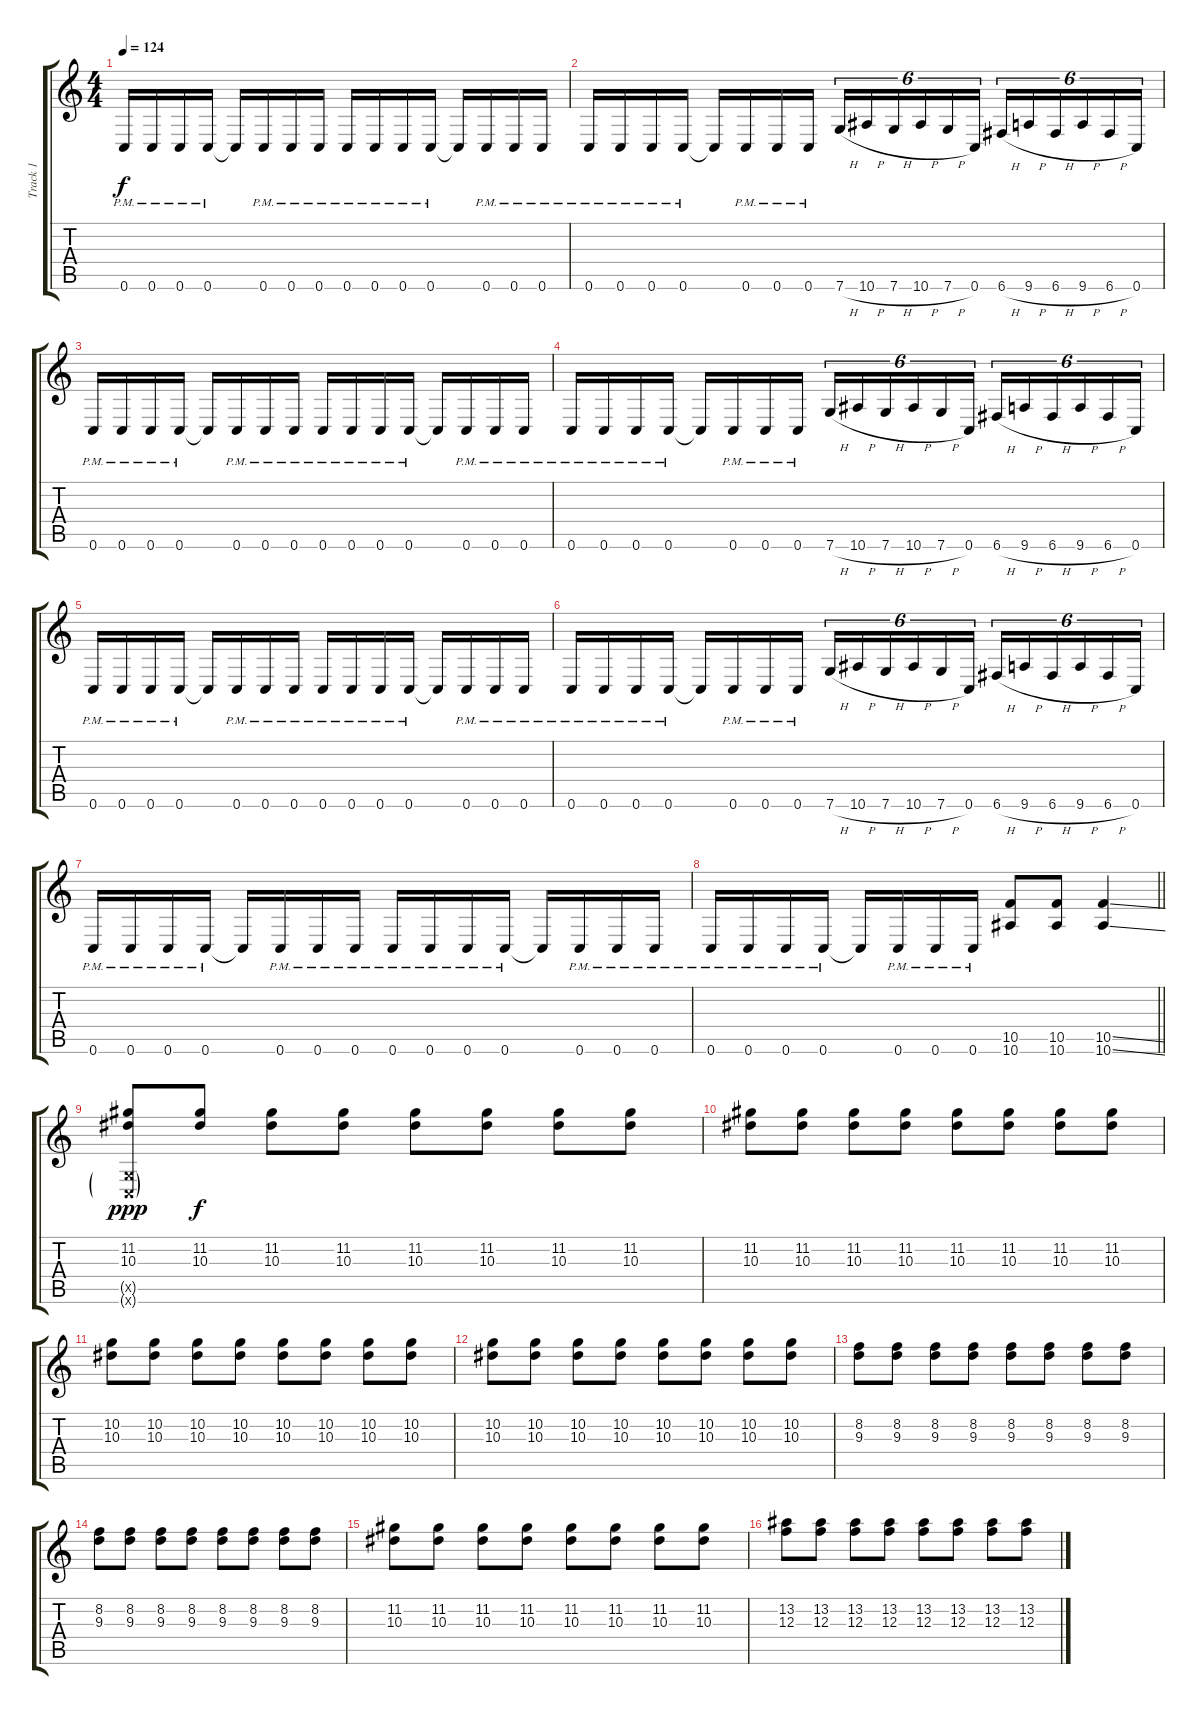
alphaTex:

\track ("Track 1" "Track 1") {instrument distortionguitar}
\staff {score tabs}
\tuning (D4 A3 F3 C3 G2 C2) {hide}
\ts (4 4)
\tempo 124
\clef g2
\ks c
0.6{pm}.16{dy f} 0.6{pm}.16 0.6{pm}.16 0.6{pm}.16 0.6{t}.16 0.6{pm}.16 0.6{pm}.16 0.6{pm}.16 0.6{pm}.16 0.6{pm}.16 0.6{pm}.16 0.6{pm}.16 0.6{t}.16 0.6{pm}.16 0.6{pm}.16 0.6{pm}.16 |
0.6{pm}.16 0.6{pm}.16 0.6{pm}.16 0.6{pm}.16 0.6{t}.16 0.6{pm}.16 0.6{pm}.16 0.6{pm}.16 7.6{h}.16{tu (6 4)} 10.6{h}.16{tu (6 4)} 7.6{h}.16{tu (6 4)} 10.6{h}.16{tu (6 4)} 7.6{h}.16{tu (6 4)} 0.6.16{tu (6 4)} 6.6{h}.16{tu (6 4)} 9.6{h}.16{tu (6 4)} 6.6{h}.16{tu (6 4)} 9.6{h}.16{tu (6 4)} 6.6{h}.16{tu (6 4)} 0.6.16{tu (6 4)} |
0.6{pm}.16 0.6{pm}.16 0.6{pm}.16 0.6{pm}.16 0.6{t}.16 0.6{pm}.16 0.6{pm}.16 0.6{pm}.16 0.6{pm}.16 0.6{pm}.16 0.6{pm}.16 0.6{pm}.16 0.6{t}.16 0.6{pm}.16 0.6{pm}.16 0.6{pm}.16 |
0.6{pm}.16 0.6{pm}.16 0.6{pm}.16 0.6{pm}.16 0.6{t}.16 0.6{pm}.16 0.6{pm}.16 0.6{pm}.16 7.6{h}.16{tu (6 4)} 10.6{h}.16{tu (6 4)} 7.6{h}.16{tu (6 4)} 10.6{h}.16{tu (6 4)} 7.6{h}.16{tu (6 4)} 0.6.16{tu (6 4)} 6.6{h}.16{tu (6 4)} 9.6{h}.16{tu (6 4)} 6.6{h}.16{tu (6 4)} 9.6{h}.16{tu (6 4)} 6.6{h}.16{tu (6 4)} 0.6.16{tu (6 4)} |
0.6{pm}.16 0.6{pm}.16 0.6{pm}.16 0.6{pm}.16 0.6{t}.16 0.6{pm}.16 0.6{pm}.16 0.6{pm}.16 0.6{pm}.16 0.6{pm}.16 0.6{pm}.16 0.6{pm}.16 0.6{t}.16 0.6{pm}.16 0.6{pm}.16 0.6{pm}.16 |
0.6{pm}.16 0.6{pm}.16 0.6{pm}.16 0.6{pm}.16 0.6{t}.16 0.6{pm}.16 0.6{pm}.16 0.6{pm}.16 7.6{h}.16{tu (6 4)} 10.6{h}.16{tu (6 4)} 7.6{h}.16{tu (6 4)} 10.6{h}.16{tu (6 4)} 7.6{h}.16{tu (6 4)} 0.6.16{tu (6 4)} 6.6{h}.16{tu (6 4)} 9.6{h}.16{tu (6 4)} 6.6{h}.16{tu (6 4)} 9.6{h}.16{tu (6 4)} 6.6{h}.16{tu (6 4)} 0.6.16{tu (6 4)} |
0.6{pm}.16 0.6{pm}.16 0.6{pm}.16 0.6{pm}.16 0.6{t}.16 0.6{pm}.16 0.6{pm}.16 0.6{pm}.16 0.6{pm}.16 0.6{pm}.16 0.6{pm}.16 0.6{pm}.16 0.6{t}.16 0.6{pm}.16 0.6{pm}.16 0.6{pm}.16 |
\barLineRight lightlight
0.6{pm}.16 0.6{pm}.16 0.6{pm}.16 0.6{pm}.16 0.6{t}.16 0.6{pm}.16 0.6{pm}.16 0.6{pm}.16 (10.5 10.6).8 (10.5 10.6).8 (10.5{ss} 10.6{ss}).4 |
(11.2 10.3 0.5{g x} 0.6{g x}).8{dy ppp} (11.2 10.3).8{dy f} (11.2 10.3).8 (11.2 10.3).8 (11.2 10.3).8 (11.2 10.3).8 (11.2 10.3).8 (11.2 10.3).8 |
(11.2 10.3).8 (11.2 10.3).8 (11.2 10.3).8 (11.2 10.3).8 (11.2 10.3).8 (11.2 10.3).8 (11.2 10.3).8 (11.2 10.3).8 |
(10.2 10.3).8 (10.2 10.3).8 (10.2 10.3).8 (10.2 10.3).8 (10.2 10.3).8 (10.2 10.3).8 (10.2 10.3).8 (10.2 10.3).8 |
(10.2 10.3).8 (10.2 10.3).8 (10.2 10.3).8 (10.2 10.3).8 (10.2 10.3).8 (10.2 10.3).8 (10.2 10.3).8 (10.2 10.3).8 |
(8.2 9.3).8 (8.2 9.3).8 (8.2 9.3).8 (8.2 9.3).8 (8.2 9.3).8 (8.2 9.3).8 (8.2 9.3).8 (8.2 9.3).8 |
(8.2 9.3).8 (8.2 9.3).8 (8.2 9.3).8 (8.2 9.3).8 (8.2 9.3).8 (8.2 9.3).8 (8.2 9.3).8 (8.2 9.3).8 |
(11.2 10.3).8 (11.2 10.3).8 (11.2 10.3).8 (11.2 10.3).8 (11.2 10.3).8 (11.2 10.3).8 (11.2 10.3).8 (11.2 10.3).8 |
(13.2 12.3).8 (13.2 12.3).8 (13.2 12.3).8 (13.2 12.3).8 (13.2 12.3).8 (13.2 12.3).8 (13.2 12.3).8 (13.2 12.3).8
